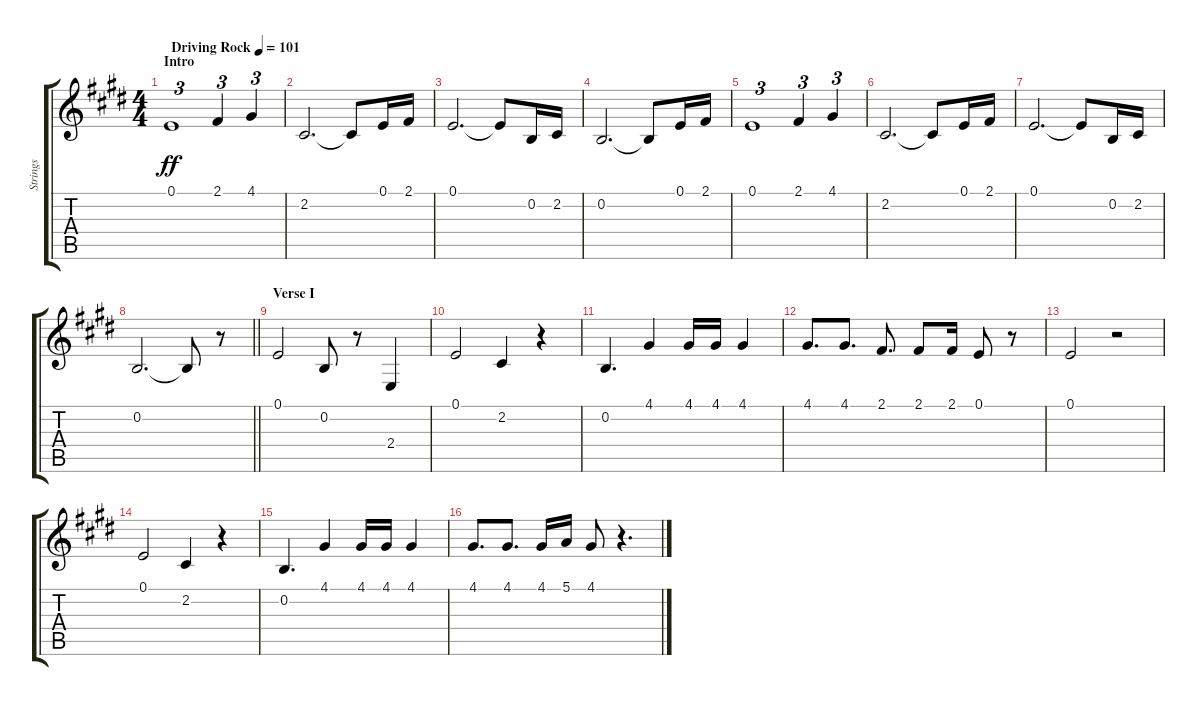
\track ("Strings" "Strings") {instrument synthstrings1}
\staff {score tabs}
\tuning (E4 B3 G3 D3 A2 E2) {hide}
\ts (4 4)
\section ("" "Intro")
\tempo (101 "Driving Rock")
\clef g2
\ks e
0.1.1{tu (3 2) dy ff instrument synthstrings1} 2.1.4{tu (3 2)} 4.1.4{tu (3 2)} |
2.2.2{d} 2.2{t}.8 0.1.16 2.1.16 |
0.1.2{d} 0.1{t}.8 0.2.16 2.2.16 |
0.2.2{d} 0.2{t}.8 0.1.16 2.1.16 |
0.1.1{tu (3 2)} 2.1.4{tu (3 2)} 4.1.4{tu (3 2)} |
2.2.2{d} 2.2{t}.8 0.1.16 2.1.16 |
0.1.2{d} 0.1{t}.8 0.2.16 2.2.16 |
\barLineRight lightlight
0.2.2{d} 0.2{t}.8 r.8 |
\section ("" "Verse I")
0.1.2 0.2.8 r.8 2.4.4 |
0.1.2 2.2.4 r.4 |
0.2.4{d} 4.1.4 4.1.16 4.1.16 4.1.4 |
4.1.8{d} 4.1.8{d} 2.1.8{d} 2.1.8 2.1.16 0.1.8 r.8 |
0.1.2 r.2 |
0.1.2 2.2.4 r.4 |
0.2.4{d} 4.1.4 4.1.16 4.1.16 4.1.4 |
4.1.8{d} 4.1.8{d} 4.1.16 5.1.16 4.1.8 r.4{d}
